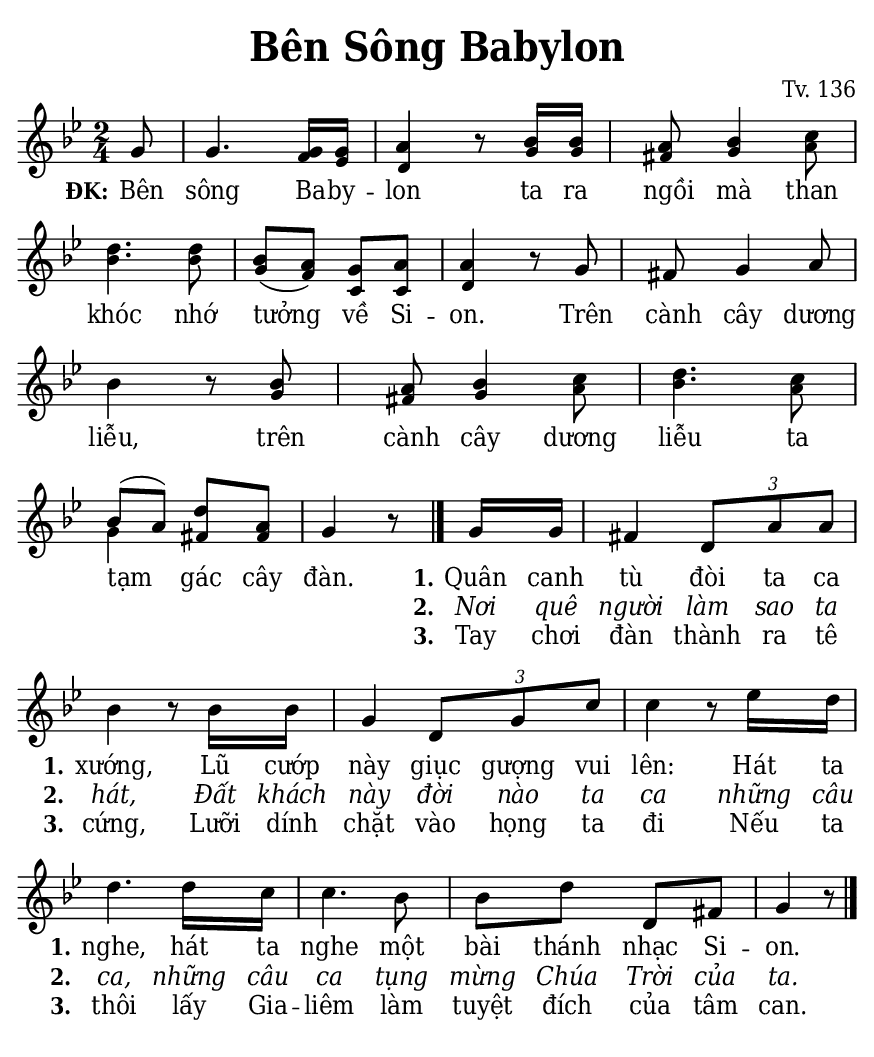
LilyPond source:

% Cài đặt chung\
\version "2.22.1"
\include "english.ly"

\header {
  title = \markup { \fontsize #1 "Bên Sông Babylon" }
  composer = "Tv. 136"
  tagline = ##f
}

% mã nguồn cho những chức năng chưa hỗ trợ trong phiên bản lilypond hiện tại
% cung cấp bởi cộng đồng lilypond khi gửi email đến lilypond-user@gnu.org
% Đổi kích thước nốt cho bè phụ
notBePhu =
#(define-music-function (font-size music) (number? ly:music?)
   (for-some-music
     (lambda (m)
       (if (music-is-of-type? m 'rhythmic-event)
           (begin
             (set! (ly:music-property m 'tweaks)
                   (cons `(font-size . ,font-size)
                         (ly:music-property m 'tweaks)))
             #t)
           #f))
     music)
   music)

% in số phiên khúc trên mỗi dòng
#(define (add-grob-definition grob-name grob-entry)
     (set! all-grob-descriptions
           (cons ((@@ (lily) completize-grob-entry)
                  (cons grob-name grob-entry))
                 all-grob-descriptions)))

#(add-grob-definition
    'StanzaNumberSpanner
    `((direction . ,LEFT)
      (font-series . bold)
      (padding . 1.0)
      (side-axis . ,X)
      (stencil . ,ly:text-interface::print)
      (X-offset . ,ly:side-position-interface::x-aligned-side)
      (Y-extent . ,grob::always-Y-extent-from-stencil)
      (meta . ((class . Spanner)
               (interfaces . (font-interface
                              side-position-interface
                              stanza-number-interface
                              text-interface))))))

\layout {
    \context {
      \Global
      \grobdescriptions #all-grob-descriptions
    }
    \context {
      \Score
      \remove Stanza_number_align_engraver
      \consists
        #(lambda (context)
           (let ((texts '())
                 (syllables '()))
             (make-engraver
              (acknowledgers
               ((stanza-number-interface engraver grob source-engraver)
                  (set! texts (cons grob texts)))
               ((lyric-syllable-interface engraver grob source-engraver)
                  (set! syllables (cons grob syllables))))
              ((stop-translation-timestep engraver)
                 (for-each
                  (lambda (text)
                    (for-each
                     (lambda (syllable)
                       (ly:pointer-group-interface::add-grob
                        text
                        'side-support-elements
                        syllable))
                     syllables))
                  texts)
                 (set! syllables '())))))
    }
    \context {
      \Lyrics
      \remove Stanza_number_engraver
      \consists
        #(lambda (context)
           (let ((text #f)
                 (last-stanza #f))
             (make-engraver
              ((process-music engraver)
                 (let ((stanza (ly:context-property context 'stanza #f)))
                   (if (and stanza (not (equal? stanza last-stanza)))
                       (let ((column (ly:context-property context
'currentCommandColumn)))
                         (set! last-stanza stanza)
                         (if text
                             (ly:spanner-set-bound! text RIGHT column))
                         (set! text (ly:engraver-make-grob engraver
'StanzaNumberSpanner '()))
                         (ly:grob-set-property! text 'text stanza)
                         (ly:spanner-set-bound! text LEFT column)))))
              ((finalize engraver)
                 (if text
                     (let ((column (ly:context-property context
'currentCommandColumn)))
                       (ly:spanner-set-bound! text RIGHT column)))))))
      \override StanzaNumberSpanner.horizon-padding = 10000
    }
}

stanzaReminderOff =
  \temporary \override StanzaNumberSpanner.after-line-breaking =
     #(lambda (grob)
        ;; Can be replaced with (not (first-broken-spanner? grob)) in 2.23.
        (if (let ((siblings (ly:spanner-broken-into (ly:grob-original grob))))
              (and (pair? siblings)
                   (not (eq? grob (car siblings)))))
            (ly:grob-suicide! grob)))

stanzaReminderOn = \undo \stanzaReminderOff
% kết thúc mã nguồn

% Nhạc phiên khúc
nhacPhienKhucSop = \relative c'' {
  \partial 8 g8 |
  g4. g16 g |
  a4 r8 bf16 bf |
  a8 bf4 c8 |
  d4. d8 |
  bf (a) g a |
  a4 r8 g |
  fs g4 a8 |
  bf4 r8 bf |
  a bf4 c8 |
  d4. c8 |
  bf (a) d a |
  g4 r8 \bar "|."
  
  g16 g |
  fs4 \tuplet 3/2 { d8 a' a } |
  bf4 r8 bf16 bf |
  g4 \tuplet 3/2 { d8 g c } |
  c4 r8 ef16 d |
  d4. d16 c |
  c4. bf8 |
  bf d d, fs |
  g4 r8 \bar "|."
}

nhacPhienKhucAlto = \relative c'' {
  g8 |
  g4. f16 ef |
  d4 r8 g16 g |
  fs8 g4 a8 |
  bf4. bf8 |
  g (f) c c |
  d4 r8 g |
  fs8 g4 a8 |
  bf4 r8 g |
  fs g4 a8 |
  bf4. a8 |
  g4 fs8 fs |
  g4 r8
}

% Lời phiên khúc
loiPhienKhucSop = \lyrics {
  \stanzaReminderOff
  \set stanza = "ĐK:"
  Bên sông Ba -- by -- lon ta ra ngồi
  mà than khóc nhớ tưởng về Si -- on.
  Trên cành cây dương liễu,
  trên cành cây dương liễu ta tạm gác cây đàn.
  \stanzaReminderOn
  <<
    {
      \set stanza = "1."
      Quân canh tù đòi ta ca xướng,
      Lũ cướp này giục gượng vui lên:
      Hát ta nghe, hát ta nghe một bài thánh nhạc Si -- on.
    }
    \new Lyrics {
	    \set associatedVoice = "beSop"
	    \set stanza = "2."
      \override Lyrics.LyricText.font-shape = #'italic
	    Nơi quê người làm sao ta hát,
	    Đất khách này đời nào ta ca những câu ca,
	    những câu ca tụng mừng Chúa Trời của ta.
    }
    \new Lyrics {
	    \set associatedVoice = "beSop"
	    \set stanza = "3."
	    Tay chơi đàn thành ra tê cứng,
	    Lưỡi dính chặt vào họng ta đi
	    Nếu ta thôi lấy Gia -- liêm làm tuyệt đích của tâm can.
    }
  >>
}

% Dàn trang
\paper {
  #(set-paper-size "a5")
  top-margin = 3\mm
  bottom-margin = 3\mm
  left-margin = 3\mm
  right-margin = 3\mm
  indent = #0
  #(define fonts
	 (make-pango-font-tree "Deja Vu Serif Condensed"
	 		       "Deja Vu Serif Condensed"
			       "Deja Vu Serif Condensed"
			       (/ 20 20)))
  print-page-number = ##f
  system-system-spacing = #'((basic-distance . 0.1) (padding . 2.5))
}

TongNhip = {
  \key bf \major \time 2/4
  \set Timing.beamExceptions = #'()
  \set Timing.baseMoment = #(ly:make-moment 1/4)
}

\score {
  \new ChoirStaff <<
    \new Staff \with {
        \consists "Merge_rests_engraver"
        printPartCombineTexts = ##f
      }
      <<
      \new Voice \TongNhip \partCombine 
        \nhacPhienKhucSop
        \notBePhu -1 { \nhacPhienKhucAlto }
      \new NullVoice = beSop \nhacPhienKhucSop
      \new Lyrics \lyricsto beSop \loiPhienKhucSop
      >>
  >>
  \layout {
    \override Lyrics.LyricSpace.minimum-distance = #2
    \override Score.BarNumber.break-visibility = ##(#f #f #f)
    \override Score.SpacingSpanner.uniform-stretching = ##t
  } 
}
